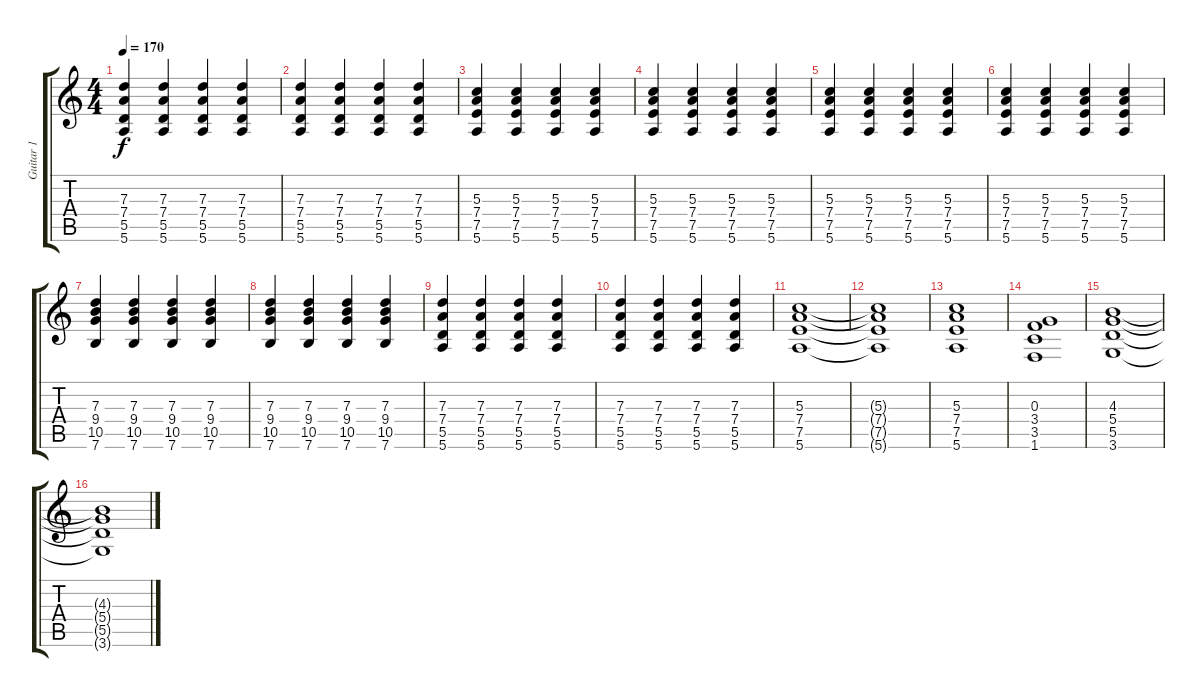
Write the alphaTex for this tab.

\track ("Guitar 1" "Guitar 1") {instrument distortionguitar}
\staff {score tabs}
\tuning (E4 B3 G3 D3 A2 E2) {hide}
\ts (4 4)
\tempo 170
\clef g2
\ks c
(7.3 7.4 5.5 5.6).4{dy f} (7.3 7.4 5.5 5.6).4 (7.3 7.4 5.5 5.6).4 (7.3 7.4 5.5 5.6).4 |
(7.3 7.4 5.5 5.6).4 (7.3 7.4 5.5 5.6).4 (7.3 7.4 5.5 5.6).4 (7.3 7.4 5.5 5.6).4 |
(5.3 7.4 7.5 5.6).4 (5.3 7.4 7.5 5.6).4 (5.3 7.4 7.5 5.6).4 (5.3 7.4 7.5 5.6).4 |
(5.3 7.4 7.5 5.6).4 (5.3 7.4 7.5 5.6).4 (5.3 7.4 7.5 5.6).4 (5.3 7.4 7.5 5.6).4 |
(5.3 7.4 7.5 5.6).4 (5.3 7.4 7.5 5.6).4 (5.3 7.4 7.5 5.6).4 (5.3 7.4 7.5 5.6).4 |
(5.3 7.4 7.5 5.6).4 (5.3 7.4 7.5 5.6).4 (5.3 7.4 7.5 5.6).4 (5.3 7.4 7.5 5.6).4 |
(7.3 9.4 10.5 7.6).4 (7.3 9.4 10.5 7.6).4 (7.3 9.4 10.5 7.6).4 (7.3 9.4 10.5 7.6).4 |
(7.3 9.4 10.5 7.6).4 (7.3 9.4 10.5 7.6).4 (7.3 9.4 10.5 7.6).4 (7.3 9.4 10.5 7.6).4 |
(7.3 7.4 5.5 5.6).4 (7.3 7.4 5.5 5.6).4 (7.3 7.4 5.5 5.6).4 (7.3 7.4 5.5 5.6).4 |
(7.3 7.4 5.5 5.6).4 (7.3 7.4 5.5 5.6).4 (7.3 7.4 5.5 5.6).4 (7.3 7.4 5.5 5.6).4 |
\section ("" "")
(5.3 7.4 7.5 5.6).1 |
(5.3{t} 7.4{t} 7.5{t} 5.6{t}).1 |
(5.3 7.4 7.5 5.6).1 |
(0.3 3.4 3.5 1.6).1 |
(4.3 5.4 5.5 3.6).1 |
(4.3{t} 5.4{t} 5.5{t} 3.6{t}).1
